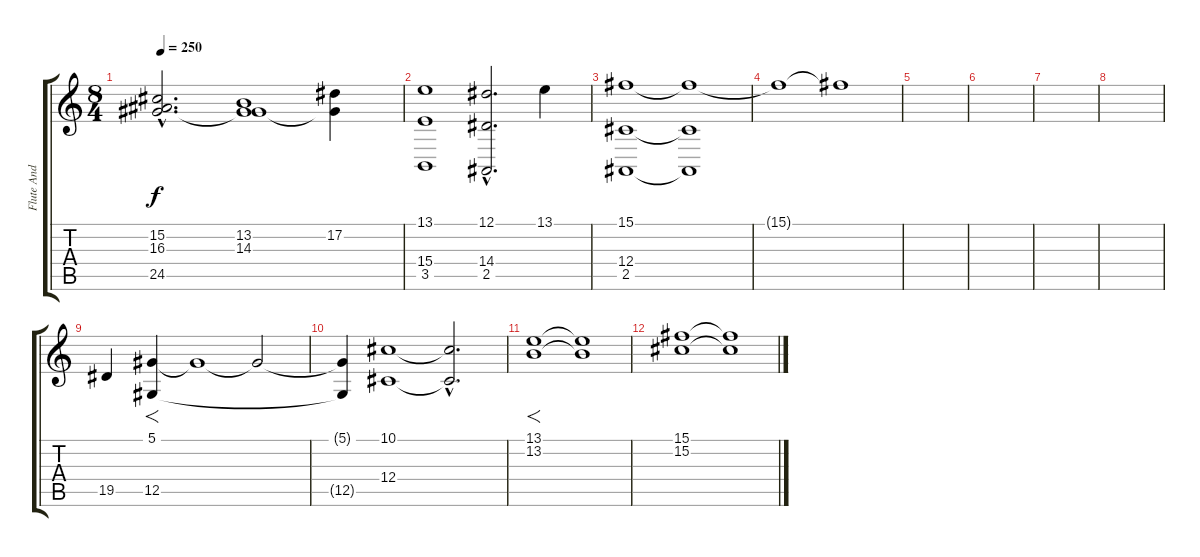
\track ("Flute And Lead Organ" "Flute And ") {instrument shakuhachi}
\staff {score tabs}
\tuning (Eb4 Bb3 Gb3 Db3 Ab2 Eb2) {hide}
\ts (8 4)
\tempo 250
\clef g2
\ks c
(15.2{hac} 16.3{hac} 24.5{hac t}).2{d dy f} (13.2 14.3 24.5{t}).1 (17.2 24.5{t}).4 |
(13.1 15.4 3.5).1 (12.1{hac} 14.4{hac} 2.5{hac}).2{d} 13.1.4 |
(15.1 12.4 2.5).1 (15.1{t} 12.4{t} 2.5{t}).1 |
15.1{t}.1{volume 0} 15.1{t}.1 |
|
|
|
|
19.5.4{volume 10 instrument tremolostrings} (5.1 12.5).4{f} 5.1{t}.1 5.1{t}.2 |
(5.1{t} 12.5{t}).4 (10.1 12.4).1 (10.1{hac t} 12.4{hac t}).2{d} |
(13.1 13.2).1{f} (13.1{t} 13.2{t}).1 |
(15.1 15.2).1 (15.1{t} 15.2{t}).1
